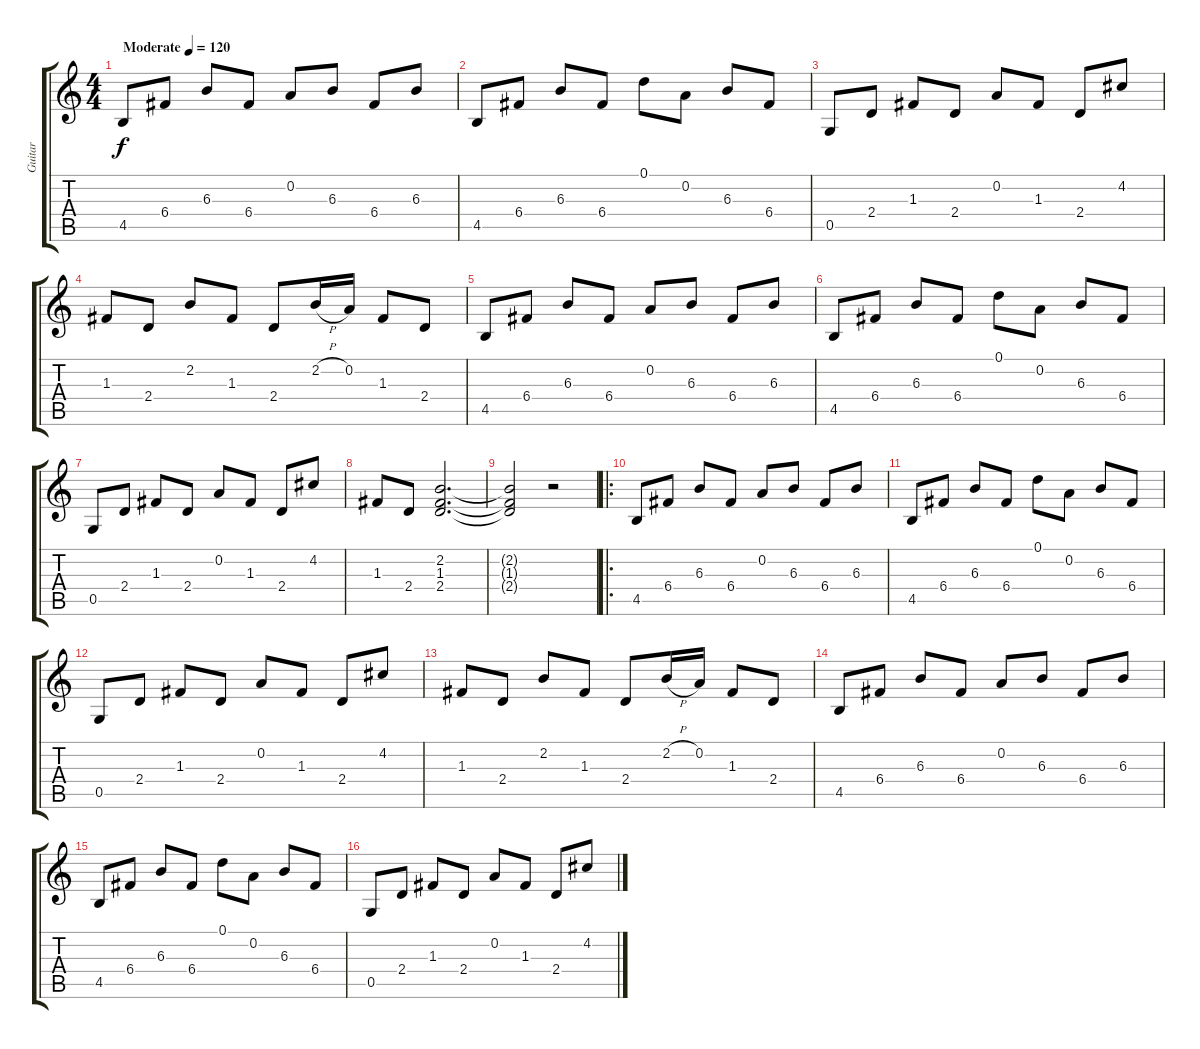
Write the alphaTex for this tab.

\track ("Guitar" "Guitar") {instrument acousticguitarsteel}
\staff {score tabs}
\tuning (D4 A3 F3 C3 G2 C2) {hide}
\ts (4 4)
\tempo (120 "Moderate")
\clef g2
\ks c
4.5.8{dy f instrument acousticguitarsteel} 6.4.8 6.3.8 6.4.8 0.2.8 6.3.8 6.4.8 6.3.8 |
4.5.8 6.4.8 6.3.8 6.4.8 0.1.8 0.2.8 6.3.8 6.4.8 |
0.5.8 2.4.8 1.3.8 2.4.8 0.2.8 1.3.8 2.4.8 4.2.8 |
1.3.8 2.4.8 2.2.8 1.3.8 2.4.8 2.2{h}.16 0.2.16 1.3.8 2.4.8 |
4.5.8 6.4.8 6.3.8 6.4.8 0.2.8 6.3.8 6.4.8 6.3.8 |
4.5.8 6.4.8 6.3.8 6.4.8 0.1.8 0.2.8 6.3.8 6.4.8 |
0.5.8 2.4.8 1.3.8 2.4.8 0.2.8 1.3.8 2.4.8 4.2.8 |
1.3.8 2.4.8 (2.2 1.3 2.4).2{d} |
(2.2{t} 1.3{t} 2.4{t}).2 r.2 |
\ro
4.5.8 6.4.8 6.3.8 6.4.8 0.2.8 6.3.8 6.4.8 6.3.8 |
4.5.8 6.4.8 6.3.8 6.4.8 0.1.8 0.2.8 6.3.8 6.4.8 |
0.5.8 2.4.8 1.3.8 2.4.8 0.2.8 1.3.8 2.4.8 4.2.8 |
1.3.8 2.4.8 2.2.8 1.3.8 2.4.8 2.2{h}.16 0.2.16 1.3.8 2.4.8 |
4.5.8 6.4.8 6.3.8 6.4.8 0.2.8 6.3.8 6.4.8 6.3.8 |
4.5.8 6.4.8 6.3.8 6.4.8 0.1.8 0.2.8 6.3.8 6.4.8 |
0.5.8 2.4.8 1.3.8 2.4.8 0.2.8 1.3.8 2.4.8 4.2.8
